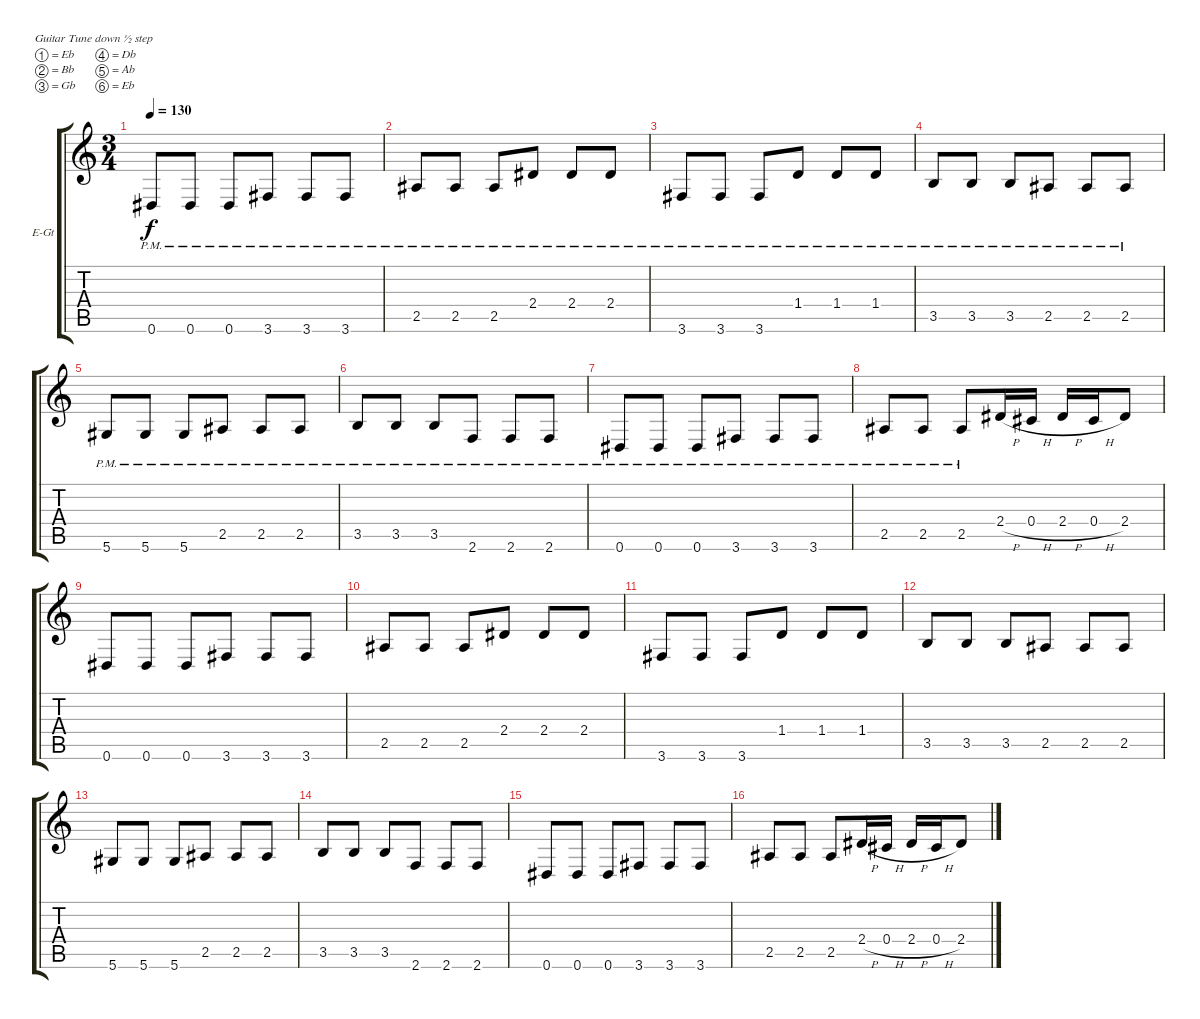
\defaultSystemsLayout 4
\bracketExtendMode groupsimilarinstruments
\firstSystemTrackNameOrientation horizontal
\otherSystemsTrackNameOrientation horizontal
\track ("Electric Guitar (Drive)" "E-Gt") {instrument overdrivenguitar}
\staff {score tabs}
\tuning (Eb4 Bb3 Gb3 Db3 Ab2 Eb2)
\ts (3 4)
\tempo 130
\clef g2
\ks c
0.6{pm}.8{dy f} 0.6{pm}.8 0.6{pm}.8 3.6{pm}.8 3.6{pm}.8 3.6{pm}.8 |
2.5{pm}.8 2.5{pm}.8 2.5{pm}.8 2.4{pm}.8 2.4{pm}.8 2.4{pm}.8 |
3.6{pm}.8 3.6{pm}.8 3.6{pm}.8 1.4{pm}.8 1.4{pm}.8 1.4{pm}.8 |
3.5{pm}.8 3.5{pm}.8 3.5{pm}.8 2.5{pm}.8 2.5{pm}.8 2.5{pm}.8 |
5.6{pm}.8 5.6{pm}.8 5.6{pm}.8 2.5{pm}.8 2.5{pm}.8 2.5{pm}.8 |
3.5{pm}.8 3.5{pm}.8 3.5{pm}.8 2.6{pm}.8 2.6{pm}.8 2.6{pm}.8 |
0.6{pm}.8 0.6{pm}.8 0.6{pm}.8 3.6{pm}.8 3.6{pm}.8 3.6{pm}.8 |
2.5{pm}.8 2.5{pm}.8 2.5{pm}.8 2.4{h}.16 0.4{h}.16 2.4{h}.16 0.4{h}.16 2.4.8 |
0.6.8 0.6.8 0.6.8 3.6.8 3.6.8 3.6.8 |
2.5.8 2.5.8 2.5.8 2.4.8 2.4.8 2.4.8 |
3.6.8 3.6.8 3.6.8 1.4.8 1.4.8 1.4.8 |
3.5.8 3.5.8 3.5.8 2.5.8 2.5.8 2.5.8 |
5.6.8 5.6.8 5.6.8 2.5.8 2.5.8 2.5.8 |
3.5.8 3.5.8 3.5.8 2.6.8 2.6.8 2.6.8 |
0.6.8 0.6.8 0.6.8 3.6.8 3.6.8 3.6.8 |
2.5.8 2.5.8 2.5.8 2.4{h}.16 0.4{h}.16 2.4{h}.16 0.4{h}.16 2.4.8
